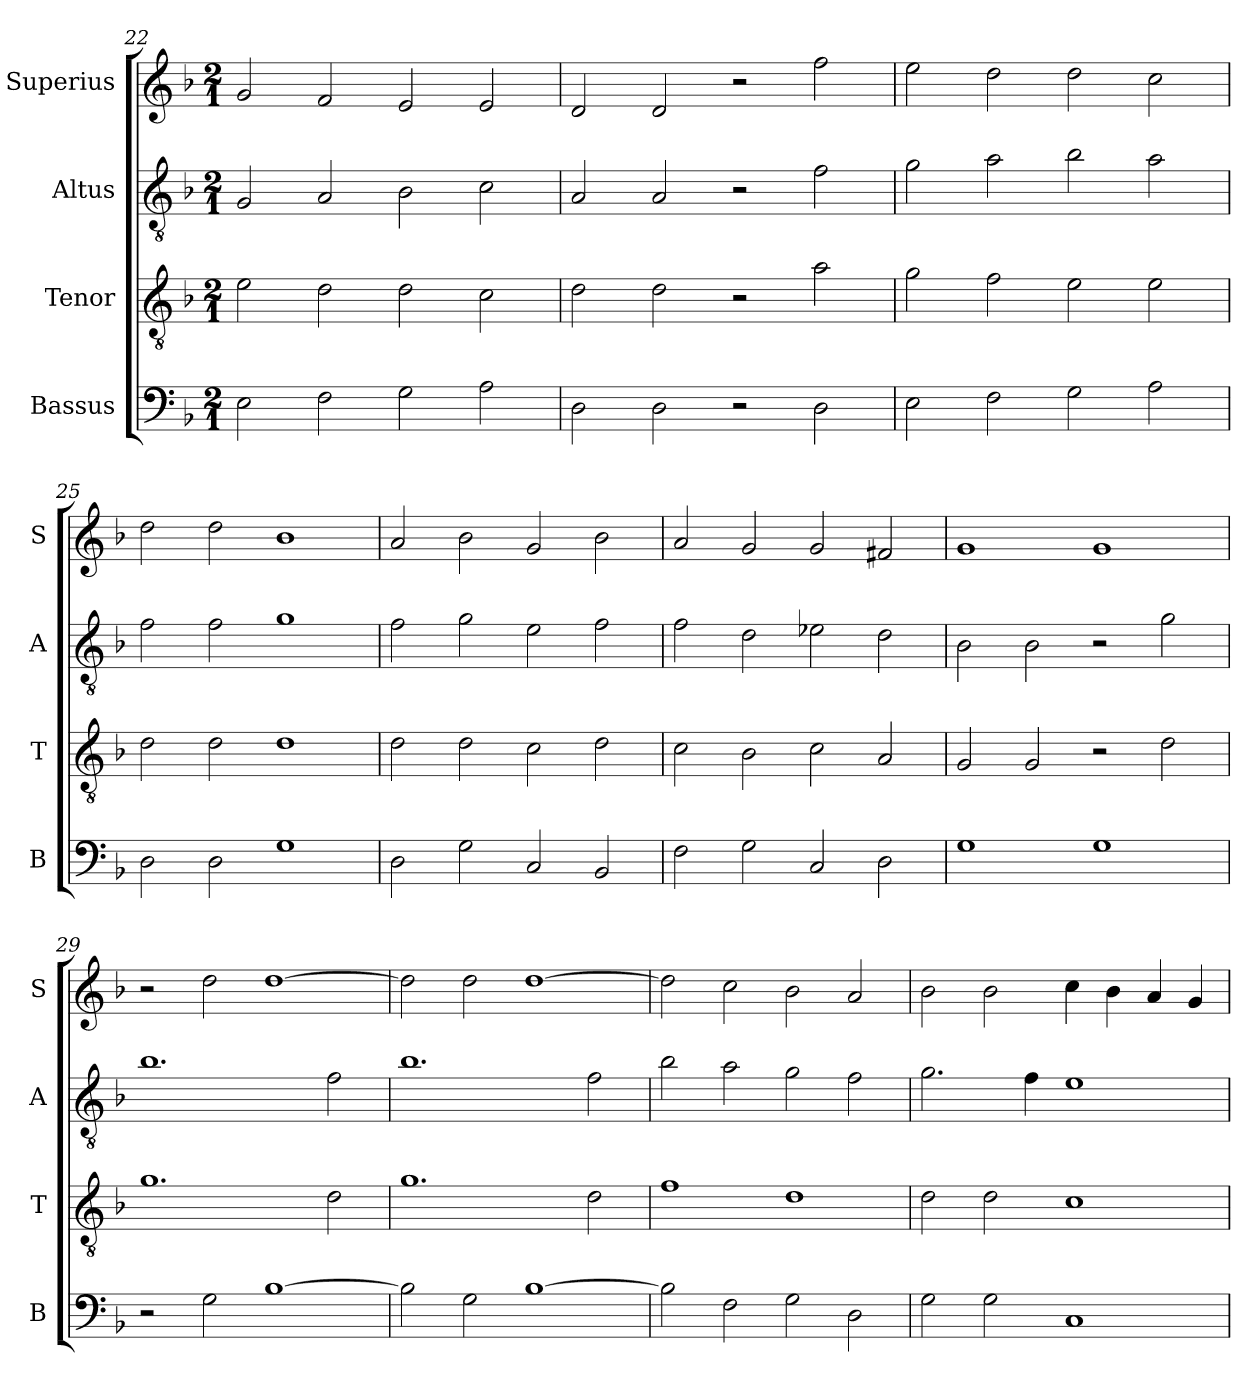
**kern	**kern	**kern	**kern
*part4	*part3	*part2	*part1
*staff4	*staff3	*staff2	*staff1
*I"Bassus	*I"Tenor	*I"Altus	*I"Superius
*I'B	*I'T	*I'A	*I'S
*clefF4	*clefGv2	*clefGv2	*clefG2
*k[b-]	*k[b-]	*k[b-]	*k[b-]
*F:	*F:	*F:	*F:
*M2/1	*M2/1	*M2/1	*M2/1
=22	=22	=22	=22
2E	2e	2G	2g
2F	2d	2A	2f
2G	2d	2B-	2e
2A	2c	2c	2e
=23	=23	=23	=23
2D	2d	2A	2d
2D	2d	2A	2d
2r	2r	2r	2r
2D	2a	2f	2ff
=24	=24	=24	=24
2E	2g	2g	2ee
2F	2f	2a	2dd
2G	2e	2b-	2dd
2A	2e	2a	2cc
=25	=25	=25	=25
2D	2d	2f	2dd
2D	2d	2f	2dd
1G	1d	1g	1b-
=26	=26	=26	=26
2D	2d	2f	2a
2G	2d	2g	2b-
2C	2c	2e	2g
2BB-	2d	2f	2b-
=27	=27	=27	=27
2F	2c	2f	2a
2G	2B-	2d	2g
2C	2c	2e-X	2g
2D	2A	2d	2f#X
=28	=28	=28	=28
1G	2G	2B-	1g
.	2G	2B-	.
1G	2r	2r	1g
.	2d	2g	.
=29	=29	=29	=29
2r	1.g	1.b-	2r
2G	.	.	2dd
[1B-	.	.	[1dd
.	2d	2f	.
=30	=30	=30	=30
2B-]	1.g	1.b-	2dd]
2G	.	.	2dd
[1B-	.	.	[1dd
.	2d	2f	.
=31	=31	=31	=31
2B-]	1f	2b-	2dd]
2F	.	2a	2cc
2G	1d	2g	2b-
2D	.	2f	2a
=32	=32	=32	=32
2G	2d	2.g	2b-
2G	2d	.	2b-
.	.	4f	.
1C	1c	1e	4cc
.	.	.	4b-
.	.	.	4a
.	.	.	4g
=	=	=	=
*-	*-	*-	*-
